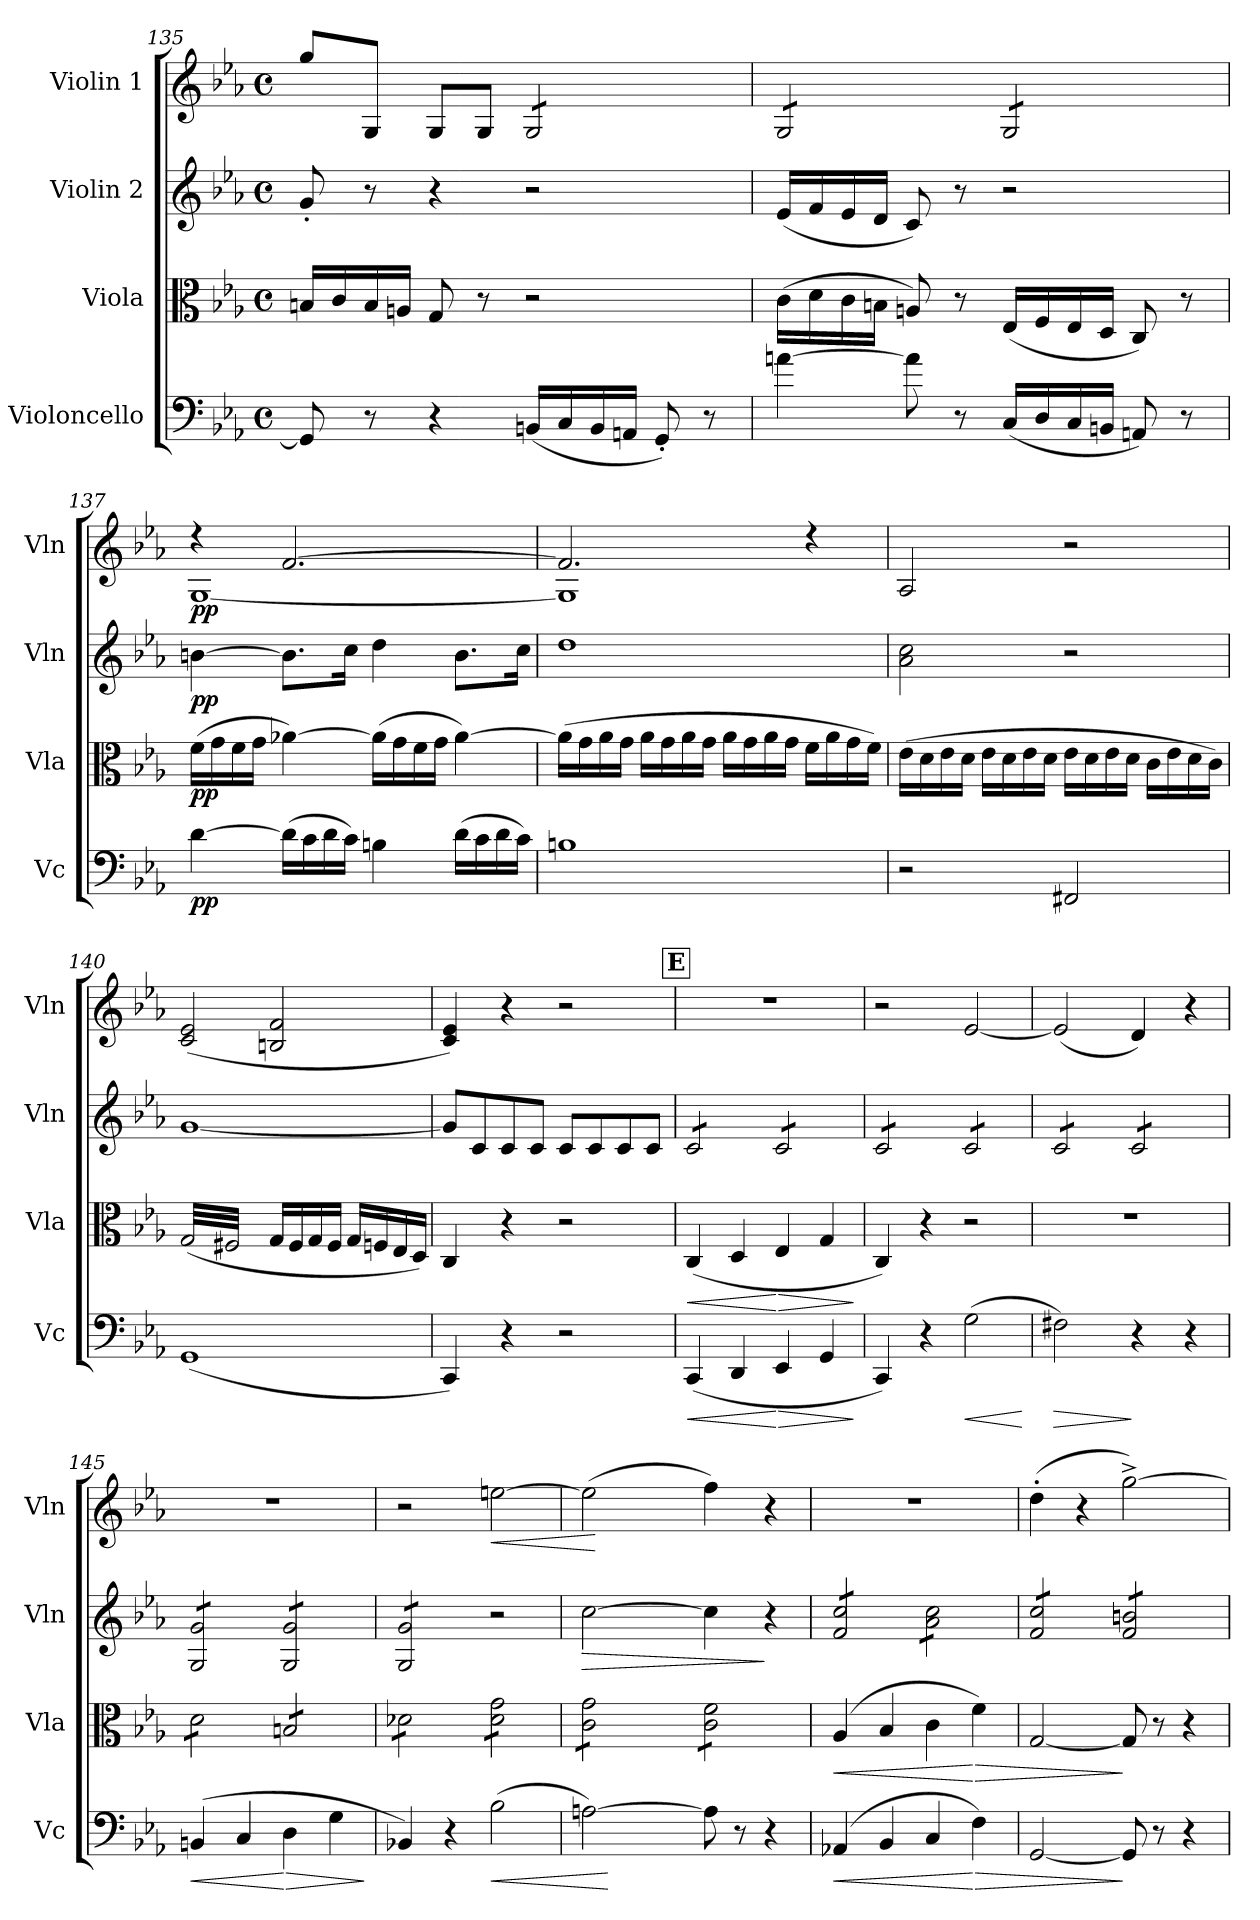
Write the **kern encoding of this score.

**kern	**dynam	**kern	**dynam	**kern	**dynam	**kern	**dynam
*part4	*part4	*part3	*part3	*part2	*part2	*part1	*part1
*staff4	*staff4	*staff3	*staff3	*staff2	*staff2	*staff1	*staff1
*I"Violoncello	*	*I"Viola	*	*I"Violin 2	*	*I"Violin 1	*
*I'Vc	*	*I'Vla	*	*I'Vln	*	*I'Vln	*
*clefF4	*	*clefC3	*	*clefG2	*	*clefG2	*
*k[b-e-a-]	*	*k[b-e-a-]	*	*k[b-e-a-]	*	*k[b-e-a-]	*
*M4/4	*	*M4/4	*	*M4/4	*	*M4/4	*
*met(c)	*	*met(c)	*	*met(c)	*	*met(c)	*
=135	=135	=135	=135	=135	=135	=135	=135
8GG/]	.	16Bn/LL	.	8g'/	.	8gg/L	.
.	.	16c/	.	.	.	.	.
8r	.	16B/	.	8r	.	8G/J	.
.	.	16An/JJ	.	.	.	.	.
4r	.	8G/	.	4r	.	8G/L	.
.	.	8r	.	.	.	8G/J	.
*	*	*	*	*	*	*tremolo	*
(16BBn/LL	.	2r	.	2r	.	8G/L	.
16C/	.	.	.	.	.	.	.
16BB/	.	.	.	.	.	8G/	.
16AAn/JJ	.	.	.	.	.	.	.
8GG'/)	.	.	.	.	.	8G/	.
8r	.	.	.	.	.	8G/J	.
!!LO:LB:g=z
=136	=136	=136	=136	=136	=136	=136	=136
[4an\	.	(16c\LL	.	(16e-/LL	.	8G/L	.
.	.	16d\	.	16f/	.	.	.
.	.	16c\	.	16e-/	.	8G/	.
.	.	16Bn\JJ	.	16d/JJ	.	.	.
8a\]	.	8An/)	.	8c/)	.	8G/	.
8r	.	8r	.	8r	.	8G/J	.
(16C/LL	.	(16E-/LL	.	2r	.	8G/L	.
16D/	.	16F/	.	.	.	.	.
16C/	.	16E-/	.	.	.	8G/	.
16BBn/JJ	.	16D/JJ	.	.	.	.	.
8AAn/)	.	8C/)	.	.	.	8G/	.
8r	.	8r	.	.	.	8G/J	.
*	*	*	*	*	*	*Xtremolo	*
!!LO:LB:g=z
=137	=137	=137	=137	=137	=137	=137	=137
*	*	*	*	*	*	*^	*
!	!LO:DY:b	!	!LO:DY:b	!	!LO:DY:b	!	!	!LO:DY:b
[4d\	pp	(16f\LL	pp	[4bn\	pp	4r	[1G	pp
.	.	16g\	.	.	.	.	.	.
.	.	16f\	.	.	.	.	.	.
.	.	16g\JJ	.	.	.	.	.	.
(16d\LL]	.	[4a-X\)	.	8.b\L]	.	[2.f/	.	.
16c\	.	.	.	.	.	.	.	.
16d\	.	.	.	.	.	.	.	.
16c\JJ)	.	.	.	16cc\Jk	.	.	.	.
4Bn\	.	(16a-\LL]	.	4dd\	.	.	.	.
.	.	16g\	.	.	.	.	.	.
.	.	16f\	.	.	.	.	.	.
.	.	16g\JJ	.	.	.	.	.	.
(16d\LL	.	[4a-\)	.	8.b\L	.	.	.	.
16c\	.	.	.	.	.	.	.	.
16d\	.	.	.	.	.	.	.	.
16c\JJ)	.	.	.	16cc\Jk	.	.	.	.
=138	=138	=138	=138	=138	=138	=138	=138	=138
1Bn	.	(16a-\LL]	.	1dd	.	2.f/]	1G]	.
.	.	16g\	.	.	.	.	.	.
.	.	16a-\	.	.	.	.	.	.
.	.	16g\JJ	.	.	.	.	.	.
.	.	16a-\LL	.	.	.	.	.	.
.	.	16g\	.	.	.	.	.	.
.	.	16a-\	.	.	.	.	.	.
.	.	16g\JJ	.	.	.	.	.	.
.	.	16a-\LL	.	.	.	.	.	.
.	.	16g\	.	.	.	.	.	.
.	.	16a-\	.	.	.	.	.	.
.	.	16g\JJ	.	.	.	.	.	.
.	.	16f\LL	.	.	.	4r	.	.
.	.	16a-\	.	.	.	.	.	.
.	.	16g\	.	.	.	.	.	.
.	.	16f\JJ)	.	.	.	.	.	.
*	*	*	*	*	*	*v	*v	*
!!LO:PB:g=z
=139	=139	=139	=139	=139	=139	=139	=139
2r	.	(16e-\LL	.	2a-\ 2cc\	.	2A-/	.
.	.	16d\	.	.	.	.	.
.	.	16e-\	.	.	.	.	.
.	.	16d\JJ	.	.	.	.	.
.	.	16e-\LL	.	.	.	.	.
.	.	16d\	.	.	.	.	.
.	.	16e-\	.	.	.	.	.
.	.	16d\JJ	.	.	.	.	.
2FF#X/	.	16e-\LL	.	2r	.	2r	.
.	.	16d\	.	.	.	.	.
.	.	16e-\	.	.	.	.	.
.	.	16d\JJ	.	.	.	.	.
.	.	16c\LL	.	.	.	.	.
.	.	16e-\	.	.	.	.	.
.	.	16d\	.	.	.	.	.
.	.	16c\JJ)	.	.	.	.	.
!!LO:PB:g=z
=140	=140	=140	=140	=140	=140	=140	=140
*	*	*tremolo	*	*	*	*	*
(1GG	.	(32G/LLL	.	[1g	.	(2c/ 2e-/	.
.	.	32F#X/	.	.	.	.	.
.	.	32G/	.	.	.	.	.
.	.	32F#X/	.	.	.	.	.
.	.	32G/	.	.	.	.	.
.	.	32F#X/	.	.	.	.	.
.	.	32G/	.	.	.	.	.
.	.	32F#X/	.	.	.	.	.
.	.	32G/	.	.	.	.	.
.	.	32F#X/	.	.	.	.	.
.	.	32G/	.	.	.	.	.
.	.	32F#X/	.	.	.	.	.
.	.	32G/	.	.	.	.	.
.	.	32F#X/	.	.	.	.	.
.	.	32G/	.	.	.	.	.
.	.	32F#X/JJJ	.	.	.	.	.
*	*	*Xtremolo	*	*	*	*	*
.	.	16G/LL	.	.	.	2Bn/ 2f/	.
.	.	.	.	.	.	.	.
.	.	16F#/	.	.	.	.	.
.	.	.	.	.	.	.	.
.	.	16G/	.	.	.	.	.
.	.	.	.	.	.	.	.
.	.	16F#/JJ	.	.	.	.	.
.	.	.	.	.	.	.	.
.	.	16G/LL	.	.	.	.	.
.	.	16Fn/	.	.	.	.	.
.	.	16E-/	.	.	.	.	.
.	.	16D/JJ)	.	.	.	.	.
=141	=141	=141	=141	=141	=141	=141	=141
4CC/)	.	4C/	.	8g/L]	.	4c/ 4e-/)	.
.	.	.	.	8c/	.	.	.
4r	.	4r	.	8c/	.	4r	.
.	.	.	.	8c/J	.	.	.
2r	.	2r	.	8c/L	.	2r	.
.	.	.	.	8c/	.	.	.
.	.	.	.	8c/	.	.	.
.	.	.	.	8c/J	.	.	.
!!LO:REH:place=s1:a:B:cj:fs=14:t=E
=142	=142	=142	=142	=142	=142	=142	=142
!	!LO:HP:b	!	!LO:HP:b	!	!	!	!
*	*	*	*	*tremolo	*	*	*
(4CC/	<	(4C/	<	8c/L	.	1r	.
.	.	.	.	8c/	.	.	.
4DD/	.	4D/	.	8c/	.	.	.
.	.	.	.	8c/J	.	.	.
!	!LO:HP:n=1:b	!	!LO:HP:n=1:b	!	!	!	!
4EE-/	[ >	4E-/	[ >	8c/L	.	.	.
.	.	.	.	8c/	.	.	.
4GG/	.	4G/	.	8c/	.	.	.
.	.	.	.	8c/J	.	.	.
.	]	.	]	.	.	.	.
=143	=143	=143	=143	=143	=143	=143	=143
*	*	*	*	*	*	*^	*
4CC/)	.	4C/)	.	8c/L	.	2r	1ryy	.
.	.	.	.	8c/	.	.	.	.
4r	.	4r	.	8c/	.	.	.	.
.	.	.	.	8c/J	.	.	.	.
!	!LO:HP:b	!	!	!	!	!	!	!
(2G\	<	2r	.	8c/L	.	[2e-/	.	.
.	.	.	.	8c/	.	.	.	.
.	.	.	.	8c/	.	.	.	.
.	.	.	.	8c/J	.	.	.	.
*	*	*	*	*	*	*v	*v	*
.	[	.	.	.	.	.	.
=144	=144	=144	=144	=144	=144	=144	=144
!	!LO:HP:b	!	!	!	!	!	!
*	*	*	*	*	*	*^	*
2F#X\)	>	1r	.	8c/L	.	(2e-/]	32ryy	.
.	.	.	.	.	.	.	2ryy	.
.	.	.	.	8c/	.	.	.	.
.	.	.	.	8c/	.	.	.	.
.	.	.	.	8c/J	.	.	.	.
4r	]	.	.	8c/L	.	4d/)	.	.
.	.	.	.	.	.	.	4...ryy	.
.	.	.	.	8c/	.	.	.	.
4r	.	.	.	8c/	.	4r	.	.
.	.	.	.	8c/J	.	.	.	.
*	*	*	*	*	*	*v	*v	*
=145	=145	=145	=145	=145	=145	=145	=145
!	!LO:HP:b	!	!	!	!	!	!
*	*	*tremolo	*	*	*	*	*
(4BBn/	<	8d\L	.	8G/ 8g/L	.	1r	.
.	.	8d\	.	8G/ 8g/	.	.	.
4C/	.	8d\	.	8G/ 8g/	.	.	.
.	.	8d\J	.	8G/ 8g/J	.	.	.
!	!LO:HP:n=1:b	!	!	!	!	!	!
4D\	[ >	8Bn/L	.	8G/ 8g/L	.	.	.
.	.	8Bn/	.	8G/ 8g/	.	.	.
4G\	.	8Bn/	.	8G/ 8g/	.	.	.
.	.	8Bn/J	.	8G/ 8g/J	.	.	.
.	]	.	.	.	.	.	.
!!LO:LB:g=z
=146	=146	=146	=146	=146	=146	=146	=146
4BB-X/)	.	8d-X\L	.	8G/ 8g/L	.	2r	.
.	.	8d-X\	.	8G/ 8g/	.	.	.
4r	.	8d-X\	.	8G/ 8g/	.	.	.
.	.	8d-X\J	.	8G/ 8g/J	.	.	.
*	*	*	*	*Xtremolo	*	*	*
!	!LO:HP:b	!	!	!	!	!	!LO:HP:b
(2B-\	<	8d-\ 8g\L	.	2r	.	[2een\	<
.	.	8d-\ 8g\	.	.	.	.	.
.	.	8d-\ 8g\	.	.	.	.	.
.	.	8d-\ 8g\J	.	.	.	.	.
=147	=147	=147	=147	=147	=147	=147	=147
*^	*	*	*	*	*	*	*
!	!	!	!	!	!	!LO:HP:b	!	!
*	*	*	*	*	*	*	*^	*
[2An\)	16ryy	.	8c\ 8g\L	.	[2cc\	>	(2ee\]	32ryy	.
.	.	.	.	.	.	.	.	8..ryy	[
.	16ryy	[	.	.	.	.	.	.	.
.	8ryy	.	8c\ 8g\	.	.	.	.	.	.
.	4ryy	.	8c\ 8g\	.	.	.	.	2.ryy	.
.	.	.	8c\ 8g\J	.	.	.	.	.	.
8A\]	2ryy	.	8c\ 8f\L	.	4cc\]	.	4ff\)	.	.
8r	.	.	8c\ 8f\	.	.	.	.	.	.
4r	.	.	8c\ 8f\	.	4r	]	4r	.	.
.	.	.	8c\ 8f\J	.	.	.	.	.	.
*	*	*	*Xtremolo	*	*	*	*	*	*
*v	*v	*	*	*	*	*	*v	*v	*
=148	=148	=148	=148	=148	=148	=148	=148
!	!LO:HP:b	!	!LO:HP:b	!	!	!	!
*	*	*	*	*tremolo	*	*	*
(4AA-X/	<	(4A-/	<	8f/ 8cc/L	.	1r	.
.	.	.	.	8f/ 8cc/	.	.	.
4BB-/	.	4B-/	.	8f/ 8cc/	.	.	.
.	.	.	.	8f/ 8cc/J	.	.	.
4C/	.	4c\	.	8a-\ 8cc\L	.	.	.
.	.	.	.	8a-\ 8cc\	.	.	.
!	!LO:HP:n=1:b	!	!LO:HP:n=1:b	!	!	!	!
4F\)	[ >	4f\)	[ >	8a-\ 8cc\	.	.	.
.	.	.	.	8a-\ 8cc\J	.	.	.
=149	=149	=149	=149	=149	=149	=149	=149
[2GG/	.	[2G/	.	8f/ 8cc/L	.	(4dd'\	.
.	.	.	.	8f/ 8cc/	.	.	.
.	.	.	.	8f/ 8cc/	.	4r	.
.	.	.	.	8f/ 8cc/J	.	.	.
8GG/]	]	8G/]	]	8f/ 8bn/L	.	[2gg^\)	.
8r	.	8r	.	8f/ 8bn/	.	.	.
4r	.	4r	.	8f/ 8bn/	.	.	.
.	.	.	.	8f/ 8bn/J	.	.	.
*	*	*	*	*Xtremolo	*	*	*
=	=	=	=	=	=	=	=
*-	*-	*-	*-	*-	*-	*-	*-
